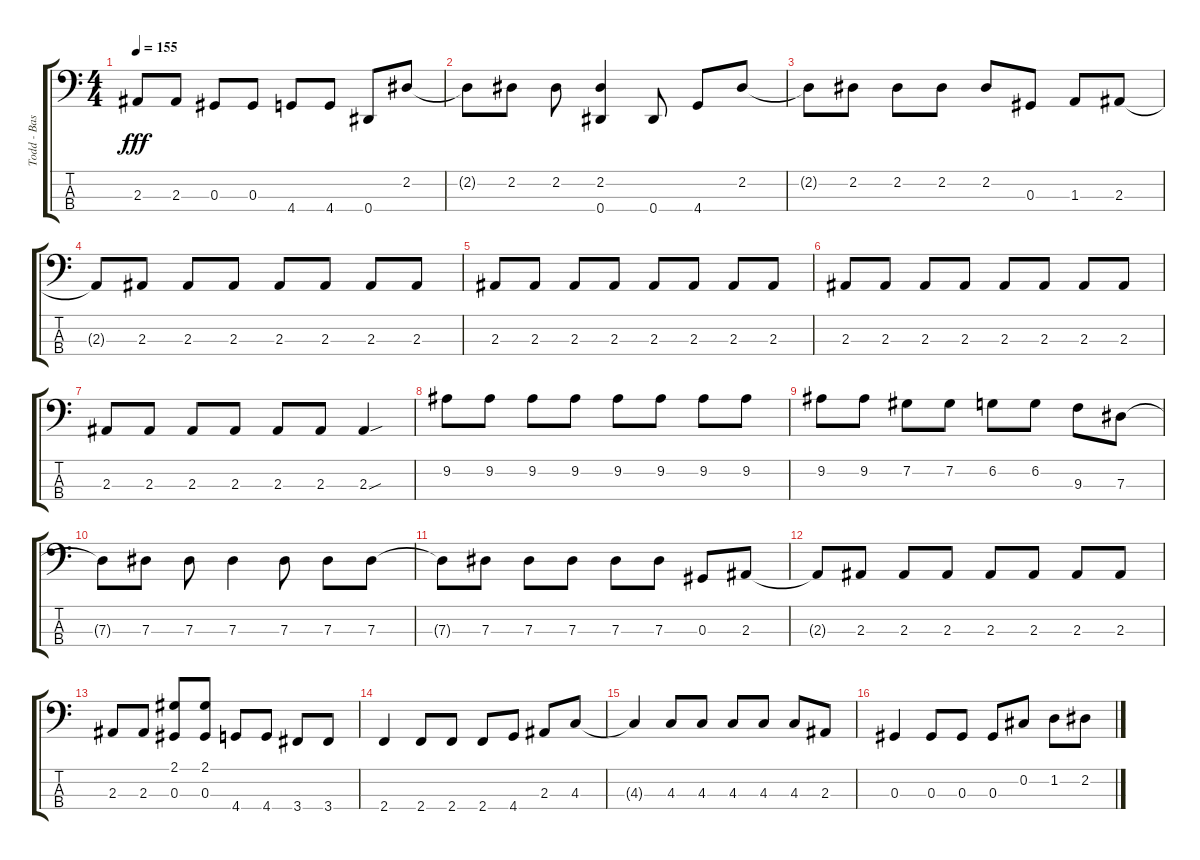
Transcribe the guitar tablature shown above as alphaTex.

\track ("Todd - Bass" "Todd - Bas") {instrument electricbasspick}
\staff {score tabs}
\tuning (Gb2 Db2 Ab1 Eb1) {hide}
\ts (4 4)
\tempo 155
\clef f4
\ks c
2.3.8{dy fff} 2.3.8 0.3.8 0.3.8 4.4.8 4.4.8 0.4.8 2.2.8 |
2.2{t}.8 2.2.8 2.2.8 (2.2 0.4).4 0.4.8 4.4.8 2.2.8 |
2.2{t}.8 2.2.8 2.2.8 2.2.8 2.2.8 0.3.8 1.3.8 2.3.8 |
2.3{t}.8 2.3.8 2.3.8 2.3.8 2.3.8 2.3.8 2.3.8 2.3.8 |
2.3.8 2.3.8 2.3.8 2.3.8 2.3.8 2.3.8 2.3.8 2.3.8 |
2.3.8 2.3.8 2.3.8 2.3.8 2.3.8 2.3.8 2.3.8 2.3.8 |
2.3.8 2.3.8 2.3.8 2.3.8 2.3.8 2.3.8 2.3{sou}.4 |
9.2.8 9.2.8 9.2.8 9.2.8 9.2.8 9.2.8 9.2.8 9.2.8 |
9.2.8 9.2.8 7.2.8 7.2.8 6.2.8 6.2.8 9.3.8 7.3.8 |
7.3{t}.8 7.3.8 7.3.8 7.3.4 7.3.8 7.3.8 7.3.8 |
7.3{t}.8 7.3.8 7.3.8 7.3.8 7.3.8 7.3.8 0.3.8 2.3.8 |
2.3{t}.8 2.3.8 2.3.8 2.3.8 2.3.8 2.3.8 2.3.8 2.3.8 |
2.3.8 2.3.8 (2.1 0.3).8 (2.1 0.3).8 4.4.8 4.4.8 3.4.8 3.4.8 |
2.4.4 2.4.8 2.4.8 2.4.8 4.4.8 2.3.8 4.3.8 |
4.3{t}.4 4.3.8 4.3.8 4.3.8 4.3.8 4.3.8 2.3.8 |
0.3.4 0.3.8 0.3.8 0.3.8 0.2.8 1.2.8 2.2.8
